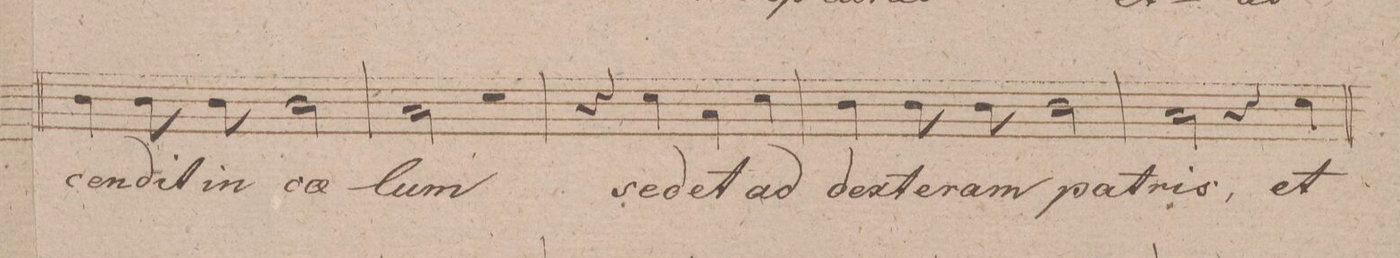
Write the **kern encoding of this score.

**kern	**text	**dynam
*I"Tenore.	*	*
*clefC4	*	*
*k[f#c#g#d#]	*	*
*met(c|)	*	*
*M2/2	*	*
4A\	-cen-	.
8A\	-dit	.
8A\	in	.
2A\	coe-	.
=151	=151	=151
2G#\	-lum	.
2r	.	.
=152	=152	=152
4r	.	.
4B\	se-	.
4G#\	-det	.
4B\	ad	.
=153	=153	=153
4A\	dex-	.
8A\	-te-	.
8A\	-ram	.
2A\	pa-	.
=154	=154	=154
2G#\	-tris,	.
4r	.	.
4B\	et	.
=155	=155	=155
*-	*-	*-
